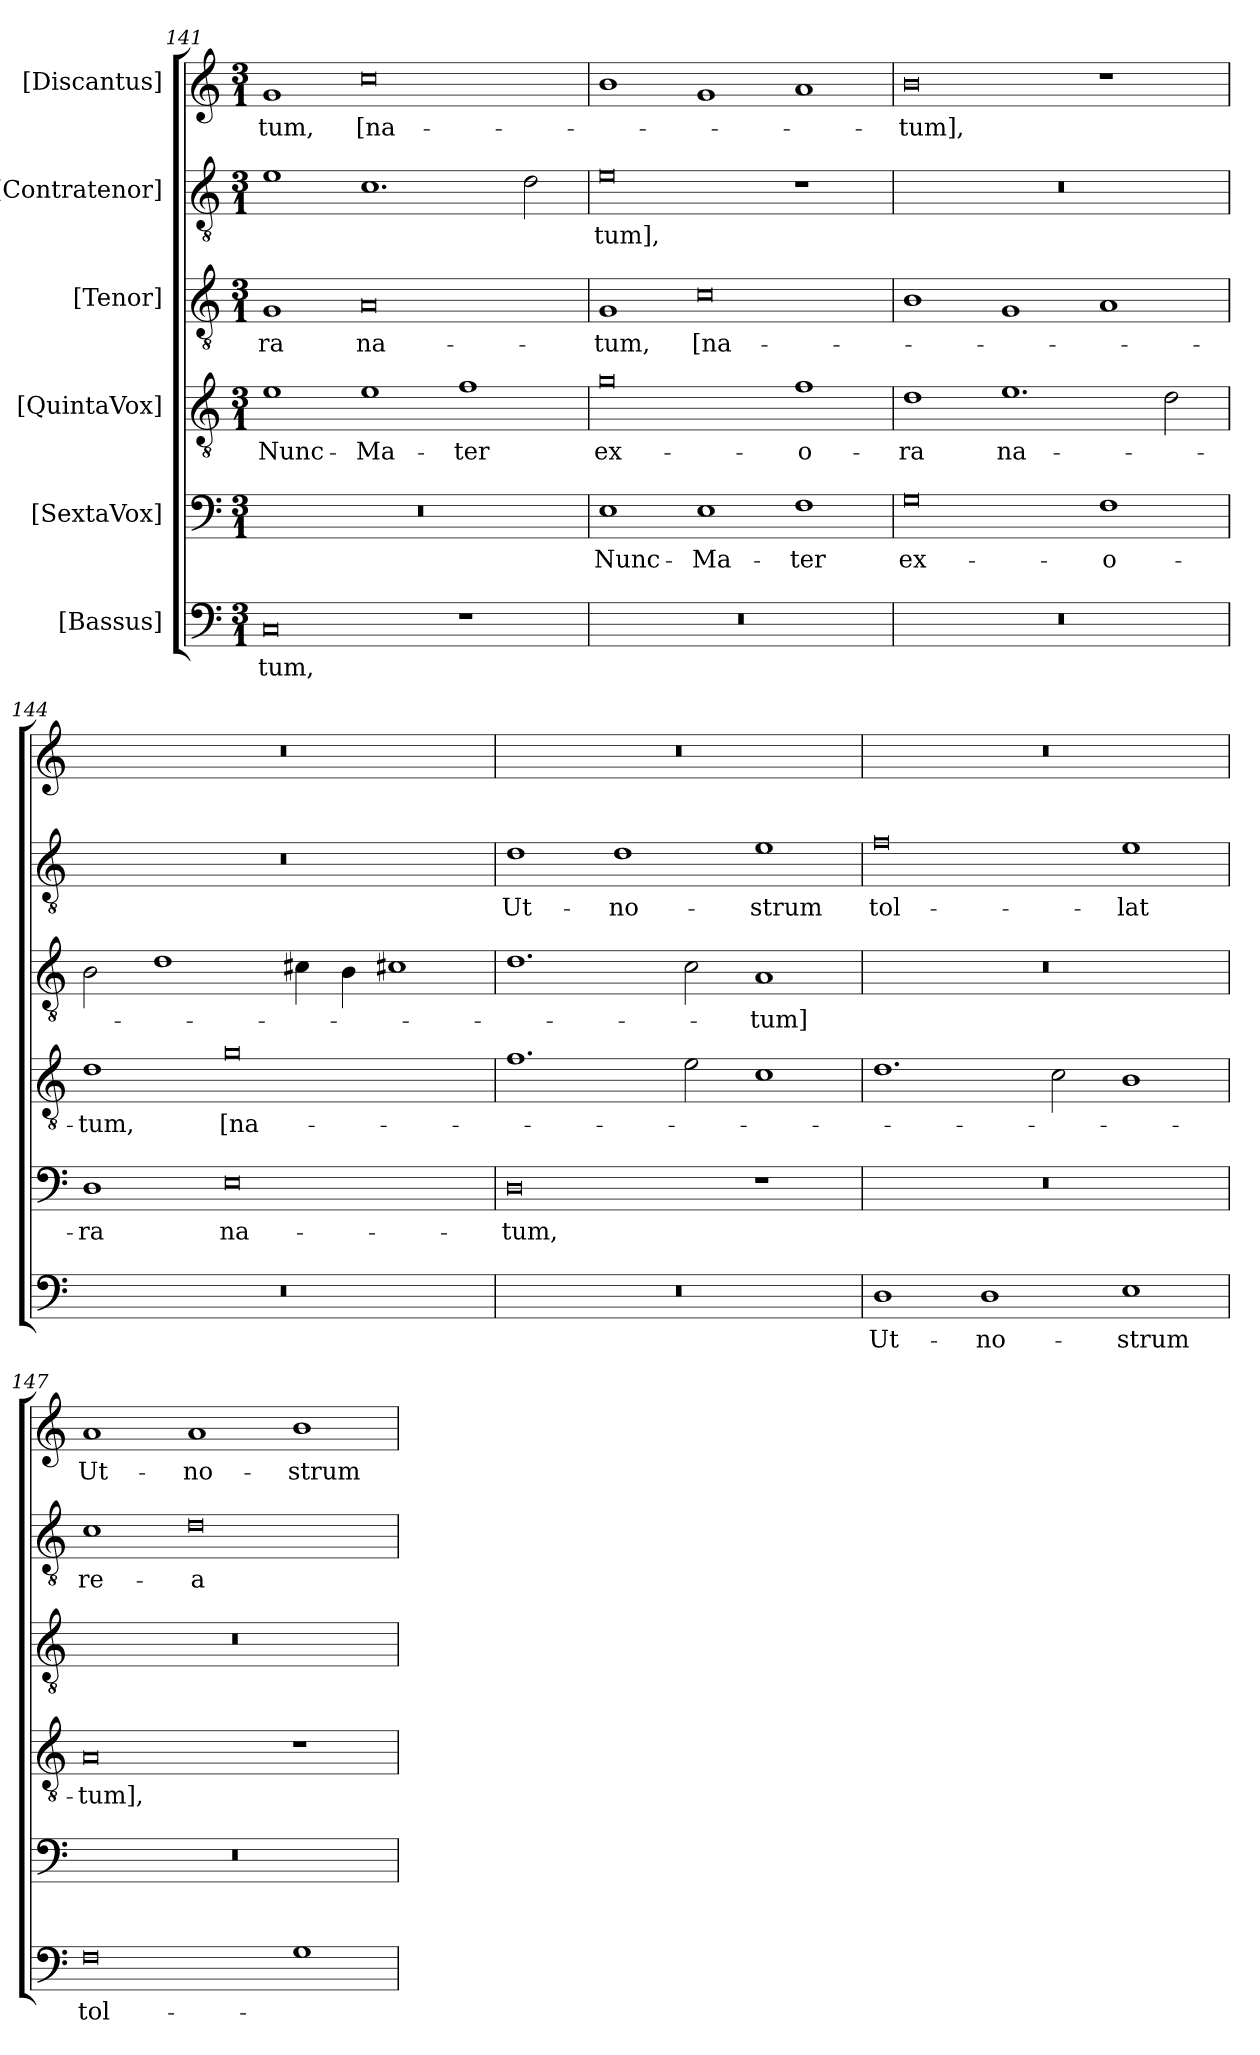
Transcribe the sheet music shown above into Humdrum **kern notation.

**kern	**text	**kern	**text	**kern	**text	**kern	**text	**kern	**text	**kern	**text
*part6	*part6	*part5	*part5	*part4	*part4	*part3	*part3	*part2	*part2	*part1	*part1
*staff6	*staff6	*staff5	*staff5	*staff4	*staff4	*staff3	*staff3	*staff2	*staff2	*staff1	*staff1
*I"[Bassus]	*	*I"[SextaVox]	*	*I"[QuintaVox]	*	*I"[Tenor]	*	*I"[Contratenor]	*	*I"[Discantus]	*
*clefF4	*	*clefF4	*	*clefGv2	*	*clefGv2	*	*clefGv2	*	*clefG2	*
*k[]	*	*k[]	*	*k[]	*	*k[]	*	*k[]	*	*k[]	*
*M3/1	*	*M3/1	*	*M3/1	*	*M3/1	*	*M3/1	*	*M3/1	*
=141	=141	=141	=141	=141	=141	=141	=141	=141	=141	=141	=141
0C/	-tum,	0.r	.	1e\	Nunc-	1G/	-ra	1e\	.	1g/	-tum,
.	.	.	.	1e\	Ma-	0A/	na-	1.c\	.	0cc\	[na-
1r	.	.	.	1f\	-ter	.	.	.	.	.	.
.	.	.	.	.	.	.	.	2d\	.	.	.
=142	=142	=142	=142	=142	=142	=142	=142	=142	=142	=142	=142
0.r	.	1E\	Nunc-	0g\	ex-	1G/	-tum,	0e\	-tum],	1b\	.
.	.	1E\	Ma-	.	.	0c\	[na-	.	.	1g/	.
.	.	1F\	-ter	1f\	-o-	.	.	1r	.	1a/	.
=143	=143	=143	=143	=143	=143	=143	=143	=143	=143	=143	=143
0.r	.	0G\	ex-	1d\	-ra	1B\	.	0.r	.	0b\	-tum],
.	.	.	.	1.e\	na-	1G/	.	.	.	.	.
.	.	1F\	-o-	.	.	1A/	.	.	.	1r	.
.	.	.	.	2d\	.	.	.	.	.	.	.
=144	=144	=144	=144	=144	=144	=144	=144	=144	=144	=144	=144
0.r	.	1D\	-ra	1d\	-tum,	2B\	.	0.r	.	0.r	.
.	.	.	.	.	.	1d\	.	.	.	.	.
.	.	0E\	na-	0g\	[na-	.	.	.	.	.	.
.	.	.	.	.	.	4c#X\	.	.	.	.	.
.	.	.	.	.	.	4B\	.	.	.	.	.
.	.	.	.	.	.	1c#X\	.	.	.	.	.
=145	=145	=145	=145	=145	=145	=145	=145	=145	=145	=145	=145
0.r	.	0D\	-tum,	1.f\	.	1.d\	.	1d\	Ut-	0.r	.
.	.	.	.	.	.	.	.	1d\	no-	.	.
.	.	.	.	2e\	.	2c\	.	.	.	.	.
.	.	1r	.	1c\	.	1A/	-tum]	1e\	-strum	.	.
=146	=146	=146	=146	=146	=146	=146	=146	=146	=146	=146	=146
1D\	Ut-	0.r	.	1.d\	.	0.r	.	0f\	tol-	0.r	.
1D\	no-	.	.	.	.	.	.	.	.	.	.
.	.	.	.	2c\	.	.	.	.	.	.	.
1E\	-strum	.	.	1B\	.	.	.	1e\	-lat	.	.
=147	=147	=147	=147	=147	=147	=147	=147	=147	=147	=147	=147
0F\	tol-	0.r	.	0A/	-tum],	0.r	.	1c\	re-	1a/	Ut-
.	.	.	.	.	.	.	.	0d\	-a-	1a/	no-
1G\	.	.	.	1r	.	.	.	.	.	1b\	-strum
=	=	=	=	=	=	=	=	=	=	=	=
*-	*-	*-	*-	*-	*-	*-	*-	*-	*-	*-	*-
